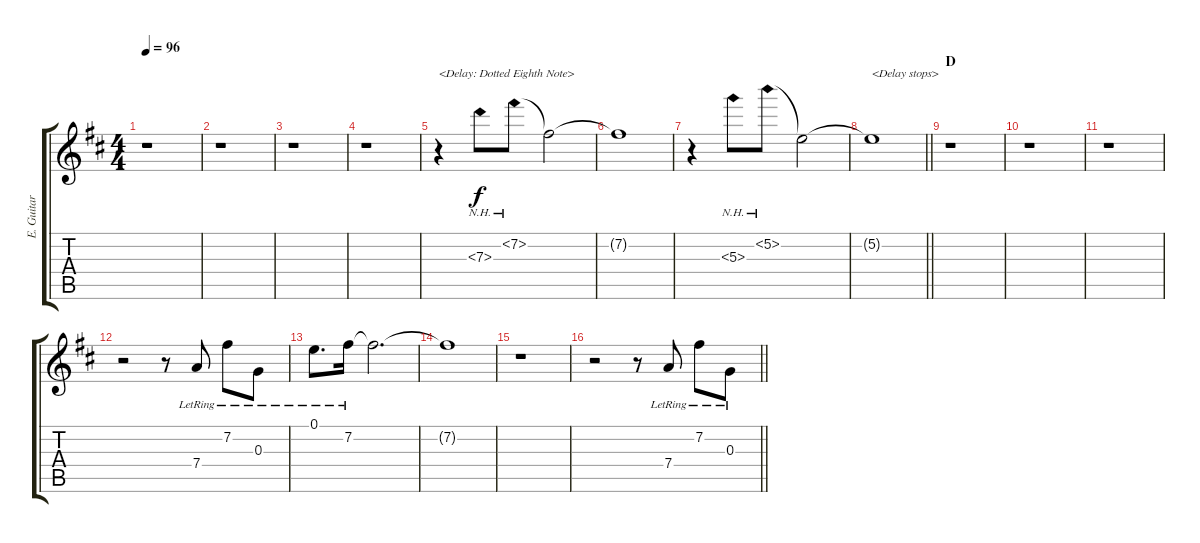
\track ("E. Guitar I" "E. Guitar ") {instrument electricguitarclean}
\staff {score tabs}
\tuning (E4 B3 G3 D3 A2 E2) {hide}
\ts (4 4)
\tempo 96
\clef g2
\ks d
r.1{dy f} |
r.1 |
r.1 |
r.1 |
r.4{txt "<Delay: Dotted Eighth Note>"} 7.3{nh}.8 7.2{nh}.8 7.2{t}.2 |
7.2{t}.1 |
r.4 5.3{nh}.8 5.2{nh}.8 5.2{t}.2 |
\barLineRight lightlight
5.2{t}.1{txt "<Delay stops>"} |
\section ("" "D")
r.1 |
r.1 |
r.1 |
r.2 r.8 7.4{lr}.8 7.2{lr}.8 0.3{lr}.8 |
0.1{lr}.8{d} 7.2{lr}.16 7.2{t}.2{d} |
7.2{t}.1 |
r.1 |
\barLineRight lightlight
r.2 r.8 7.4{lr}.8 7.2{lr}.8 0.3{lr}.8
